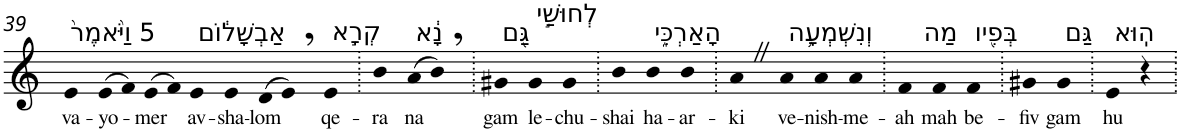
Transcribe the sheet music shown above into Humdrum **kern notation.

**kern	**text
*part1	*part1
*staff1	*staff1
*I"Piano	*
*I'Pno	*
!!LO:PB:g=z
*clefG2	*
*k[]	*
=39	=39
!LO:TX:a:t=5 וַיֹּ֙אמֶר֙	!
!	!LO:LY:b
4e	va-
!	!LO:LY:b
(>8e	-yo-
8f)	.
!	!LO:LY:b
(>8e	-mer
8f)	.
!LO:TX:a:t=אַבְשָׁל֔וֹם	!
!	!LO:LY:b
4e	av-
!	!LO:LY:b
4e	-sha-
!	!LO:LY:b
(>8d	-lom
8e,)	.
!LO:TX:a:t=קְרָ֣א	!
!	!LO:LY:b
4e	qe-
=40.	=40.
!	!LO:LY:b
4b	-ra
!LO:TX:a:t=נָ֔א	!
!	!LO:LY:b
(>8a	na
8b,)	.
=41.	=41.
!LO:TX:a:t=גַּ֖ם	!
!	!LO:LY:b
4g#X	gam
!LO:TX:a:t=לְחוּשַׁ֣י	!
!	!LO:LY:b
4g#	le-
!	!LO:LY:b
4g#	-chu-
=42.	=42.
!	!LO:LY:b
4b	-shai
!LO:TX:a:t=הָאַרְכִּ֑י	!
!	!LO:LY:b
4b	ha-
!	!LO:LY:b
4b	-ar-
=43.	=43.
!	!LO:LY:b
4aZ	-ki
!LO:TX:a:t=וְנִשְׁמְעָ֥ה	!
!	!LO:LY:b
4a	ve-
!	!LO:LY:b
4a	-nish-
!	!LO:LY:b
4a	-me-
=44.	=44.
!	!LO:LY:b
4f	-ah
!LO:TX:a:t=מַה	!
!	!LO:LY:b
4f	mah
!LO:TX:a:t=בְּפִ֖יו	!
!	!LO:LY:b
4f	be-
=45.	=45.
!	!LO:LY:b
4g#X	-fiv
!LO:TX:a:t=גַּם	!
!	!LO:LY:b
4g#	gam
=46.	=46.
!LO:TX:a:t=הֽוּא	!
!	!LO:LY:b
4e	hu
4r	.
=.	=.
*-	*-
